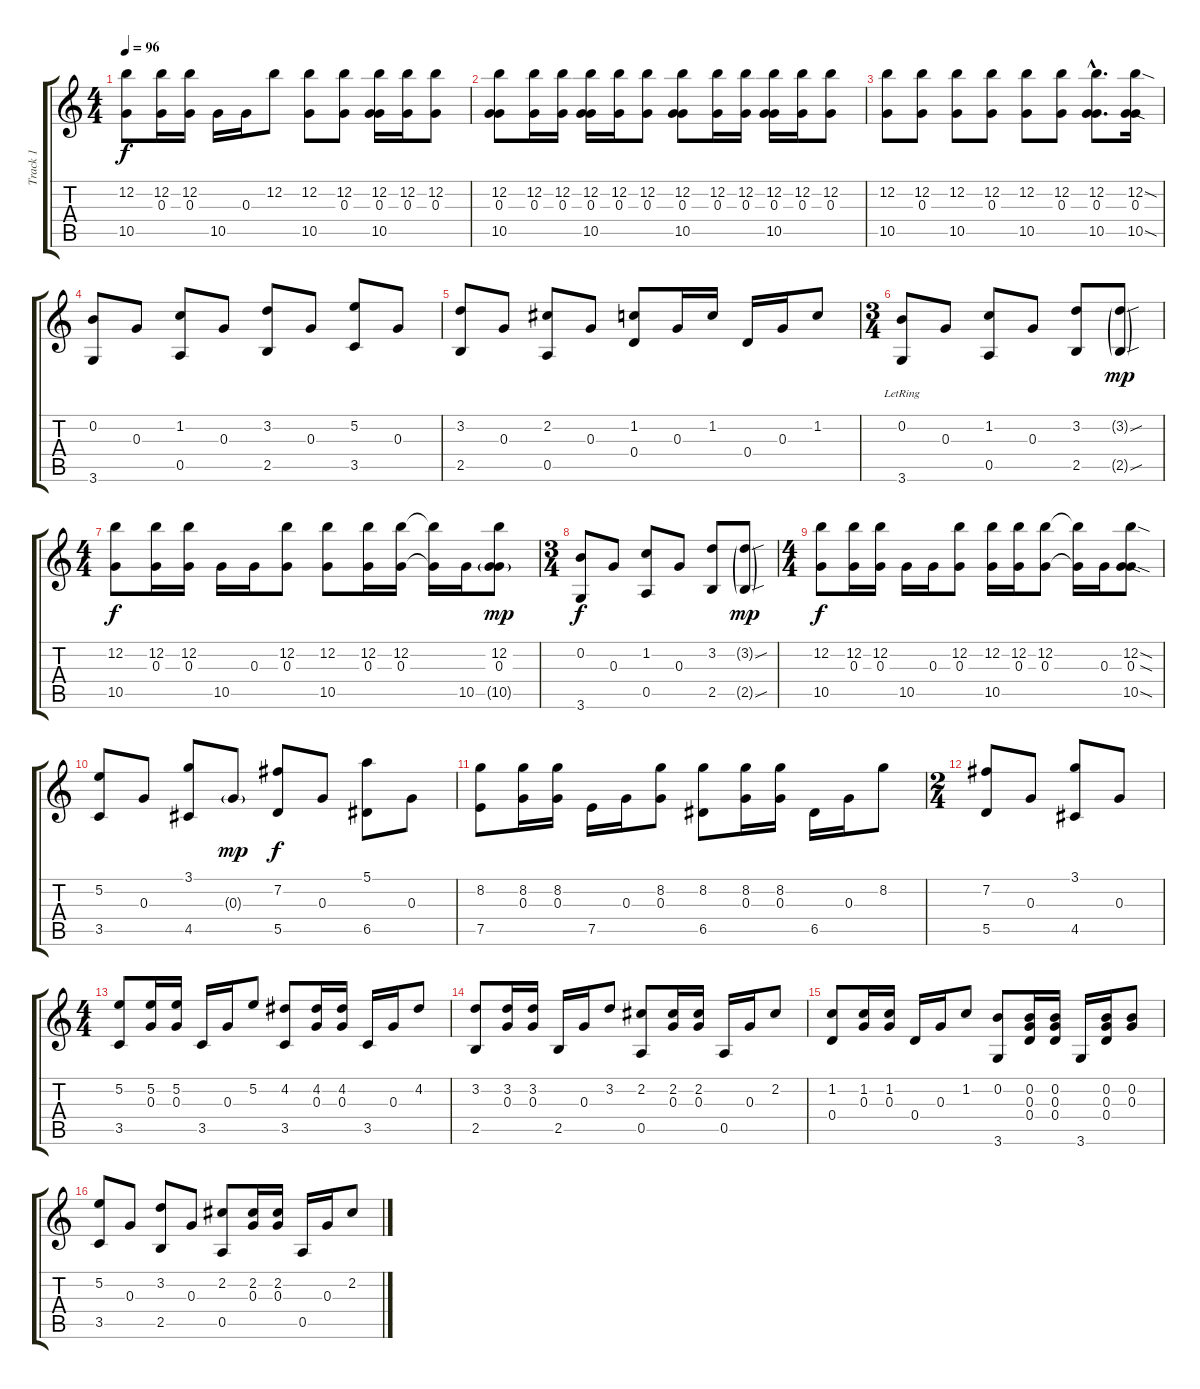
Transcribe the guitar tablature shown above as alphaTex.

\track ("Track 1" "Track 1") {instrument acousticguitarsteel}
\staff {score tabs}
\tuning (E4 B3 G3 D3 A2 E2) {hide}
\ts (4 4)
\tempo 96
\clef g2
\ks c
(12.2 10.5).8{dy f} (12.2 0.3).16 (12.2 0.3).16 10.5.16 0.3.16 12.2.8 (12.2 10.5).8 (12.2 0.3).8 (12.2 0.3 10.5).16 (12.2 0.3).16 (12.2 0.3).8 |
(12.2 0.3 10.5).8 (12.2 0.3).16 (12.2 0.3).16 (12.2 0.3 10.5).16 (12.2 0.3).16 (12.2 0.3).8 (12.2 0.3 10.5).8 (12.2 0.3).16 (12.2 0.3).16 (12.2 0.3 10.5).16 (12.2 0.3).16 (12.2 0.3).8 |
(12.2 10.5).8 (12.2 0.3).8 (12.2 10.5).8 (12.2 0.3).8 (12.2 10.5).8 (12.2 0.3).8 (12.2{hac} 0.3{hac} 10.5{hac}).8{d} (12.2{sod} 0.3 10.5{sod}).16 |
(0.2 3.6).8 0.3.8 (1.2 0.5).8 0.3.8 (3.2 2.5).8 0.3.8 (5.2 3.5).8 0.3.8 |
(3.2 2.5).8 0.3.8 (2.2 0.5).8 0.3.8 (1.2 0.4).8 0.3.16 1.2.16 0.4.16 0.3.16 1.2.8 |
\ts (3 4)
(0.2{lr} 3.6{lr}).8 0.3.8 (1.2 0.5).8 0.3.8 (3.2 2.5).8 (3.2{sou g} 2.5{sou g}).8{dy mp} |
\ts (4 4)
(12.2 10.5).8{dy f} (12.2 0.3).16 (12.2 0.3).16 10.5.16 0.3.16 (12.2 0.3).8 (12.2 10.5).8 (12.2 0.3).16 (12.2 0.3).16 (12.2{t} 0.3{t}).16 10.5.16 (12.2 0.3 10.5{g}).8{dy mp} |
\ts (3 4)
(0.2 3.6).8{dy f} 0.3.8 (1.2 0.5).8 0.3.8 (3.2 2.5).8 (3.2{sou g} 2.5{sou g}).8{dy mp} |
\ts (4 4)
(12.2 10.5).8{dy f} (12.2 0.3).16 (12.2 0.3).16 10.5.16 0.3.16 (12.2 0.3).8 (12.2 10.5).16 (12.2 0.3).16 (12.2 0.3).8 (12.2{t} 0.3{t}).16 0.3.16 (12.2{sod} 0.3{sod} 10.5{sod}).8 |
(5.2 3.5).8 0.3.8 (3.1 4.5).8 0.3{g}.8{dy mp} (7.2 5.5).8{dy f} 0.3.8 (5.1 6.5).8 0.3.8 |
(8.2 7.5).8 (8.2 0.3).16 (8.2 0.3).16 7.5.16 0.3.16 (8.2 0.3).8 (8.2 6.5).8 (8.2 0.3).16 (8.2 0.3).16 6.5.16 0.3.16 8.2.8 |
\ts (2 4)
(7.2 5.5).8 0.3.8 (3.1 4.5).8 0.3.8 |
\ts (4 4)
(5.2 3.5).8 (5.2 0.3).16 (5.2 0.3).16 3.5.16 0.3.16 5.2.8 (4.2 3.5).8 (4.2 0.3).16 (4.2 0.3).16 3.5.16 0.3.16 4.2.8 |
(3.2 2.5).8 (3.2 0.3).16 (3.2 0.3).16 2.5.16 0.3.16 3.2.8 (2.2 0.5).8 (2.2 0.3).16 (2.2 0.3).16 0.5.16 0.3.16 2.2.8 |
(1.2 0.4).8 (1.2 0.3).16 (1.2 0.3).16 0.4.16 0.3.16 1.2.8 (0.2 3.6).8 (0.2 0.3 0.4).16 (0.2 0.3 0.4).16 3.6.16 (0.2 0.3 0.4).16 (0.2 0.3).8 |
(5.2 3.5).8 0.3.8 (3.2 2.5).8 0.3.8 (2.2 0.5).8 (2.2 0.3).16 (2.2 0.3).16 0.5.16 0.3.16 2.2.8
